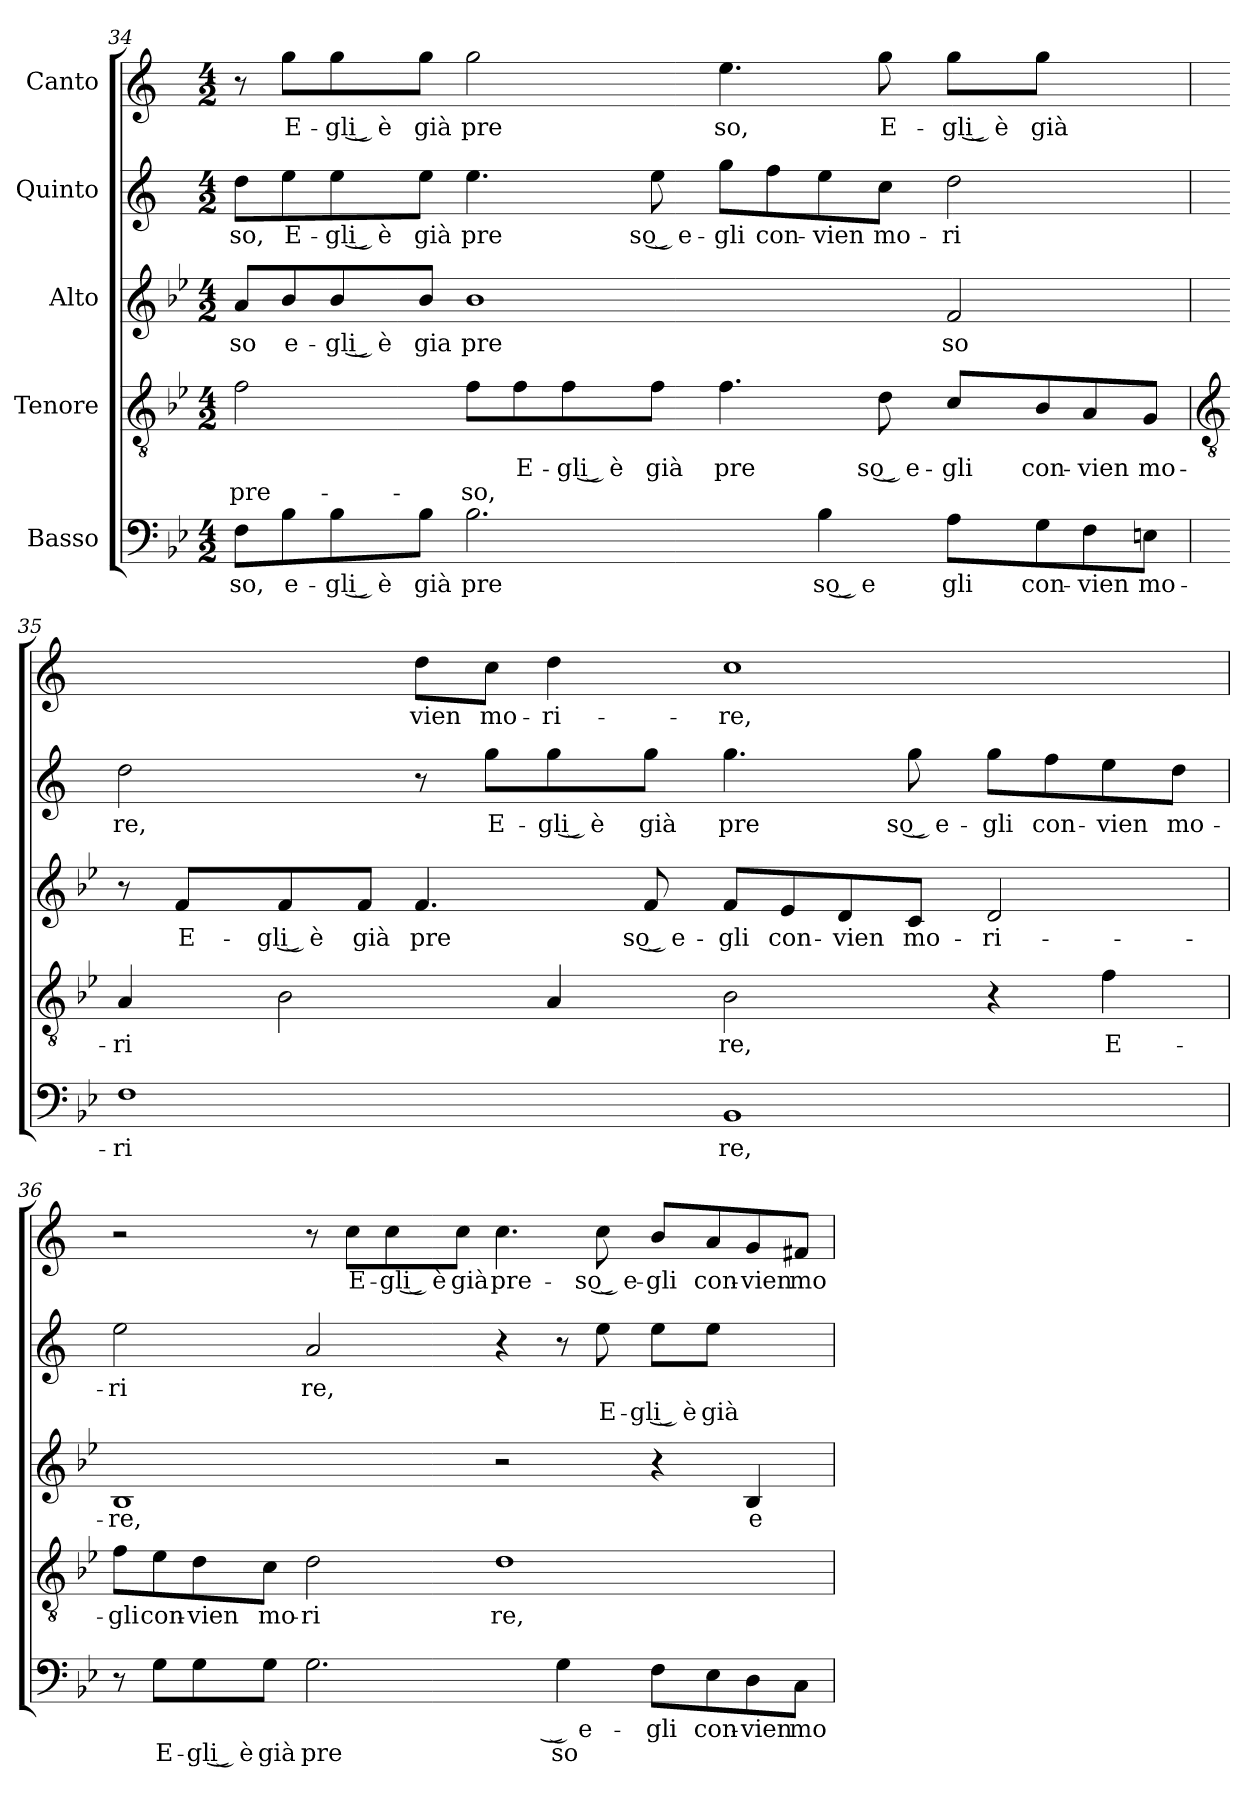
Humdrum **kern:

**kern	**text	**text	**kern	**text	**text	**kern	**text	**kern	**text	**text	**kern	**text
*part5	*part5	*part5	*part4	*part4	*part4	*part3	*part3	*part2	*part2	*part2	*part1	*part1
*staff5	*staff5	*staff5	*staff4	*staff4	*staff4	*staff3	*staff3	*staff2	*staff2	*staff2	*staff1	*staff1
*I"Basso	*	*	*I"Tenore	*	*	*I"Alto	*	*I"Quinto	*	*	*I"Canto	*
!!LO:LB:g=z
*clefF4	*	*	*clefGv2	*	*	*clefG2	*	*clefG2	*	*	*clefG2	*
*	*	*	*	*	*	*	*	*ITrd1c2	*	*	*ITrd1c2	*
*k[b-e-]	*	*	*k[b-e-]	*	*	*k[b-e-]	*	*k[b-e-]	*	*	*k[b-e-]	*
*B-:	*	*	*B-:	*	*	*B-:	*	*B-:	*	*	*B-:	*
*M4/2	*	*	*M4/2	*	*	*M4/2	*	*M4/2	*	*	*M4/2	*
=34	=34	=34	=34	=34	=34	=34	=34	=34	=34	=34	=34	=34
!	!LO:LY:b	!	!	!	!LO:LY:b	!	!LO:LY:b	!	!LO:LY:b	!	!	!
8F\L	so,	.	2f	.	pre-	8a/L	so	8cc\L	so,	.	8r	.
!	!LO:LY:b	!	!	!	!	!	!LO:LY:b	!	!LO:LY:b	!	!	!LO:LY:b
8B-\	e-	.	.	.	.	8b-/	e-	8dd\	E-	.	8ff\L	E-
!	!LO:LY:b	!	!	!	!	!	!LO:LY:b	!	!LO:LY:b	!	!	!LO:LY:b
8B-\	-gli͜ è	.	.	.	.	8b-/	-gli͜ è	8dd\	-gli͜ è	.	8ff\	-gli͜ è
!	!LO:LY:b	!	!	!	!	!	!LO:LY:b	!	!LO:LY:b	!	!	!LO:LY:b
8B-\J	già	.	.	.	.	8b-/J	gia	8dd\J	già	.	8ff\J	già
!	!LO:LY:b	!	!	!	!LO:LY:b	!	!LO:LY:b	!	!LO:LY:b	!	!	!LO:LY:b
2.B-	pre	.	8f\L	.	-so,	1b-	pre	4.dd	pre	.	2ff	pre
!	!	!	!	!LO:LY:b	!	!	!	!	!	!	!	!
.	.	.	8f\	E-	.	.	.	.	.	.	.	.
!	!	!	!	!LO:LY:b	!	!	!	!	!	!	!	!
.	.	.	8f\	-gli͜ è	.	.	.	.	.	.	.	.
!	!	!	!	!LO:LY:b	!	!	!	!	!LO:LY:b	!	!	!
.	.	.	8f\J	già	.	.	.	8dd	so͜ e-	.	.	.
!	!	!	!	!LO:LY:b	!	!	!	!	!LO:LY:b	!	!	!LO:LY:b
.	.	.	4.f	pre	.	.	.	8ff\L	-gli	.	4.dd	so,
!	!	!	!	!	!	!	!	!	!LO:LY:b	!	!	!
.	.	.	.	.	.	.	.	8ee-\	con-	.	.	.
!	!LO:LY:b	!	!	!	!	!	!	!	!LO:LY:b	!	!	!
4B-	so͜ e	.	.	.	.	.	.	8dd\	-vien	.	.	.
!	!	!	!	!LO:LY:b	!	!	!	!	!LO:LY:b	!	!	!LO:LY:b
.	.	.	8d	so͜ e-	.	.	.	8b-\J	mo-	.	8ff	E-
!	!LO:LY:b	!	!	!LO:LY:b	!	!	!LO:LY:b	!	!LO:LY:b	!	!	!LO:LY:b
8A\L	gli	.	8c/L	-gli	.	2f	so	2cc	-ri	.	8ff\L	-gli͜ è
!	!LO:LY:b	!	!	!LO:LY:b	!	!	!	!	!	!	!	!LO:LY:b
8G\	con-	.	8B-/	con-	.	.	.	.	.	.	8ff\J	già
!	!LO:LY:b	!	!	!LO:LY:b	!	!	!	!	!	!	!	!LO:LY:b
8F\	-vien	.	8A/	-vien	.	.	.	.	.	.	[4ffyy	pre
!	!LO:LY:b	!	!	!LO:LY:b	!	!	!	!	!	!	!	!
8En\J	mo-	.	8G/J	mo-	.	.	.	.	.	.	.	.
!!LO:LB:g=z
=35	=35	=35	=35	=35	=35	=35	=35	=35	=35	=35	=35	=35
*	*	*	*clefGv2	*	*	*	*	*	*	*	*	*
!	!LO:LY:b	!	!	!LO:LY:b	!	!	!	!	!LO:LY:b	!	!	!
1F	-ri	.	4A	-ri	.	8r	.	2cc	re,	.	8ff\Lyy]	.
!	!	!	!	!	!	!	!LO:LY:b	!	!	!	!	!LO:LY:b
.	.	.	.	.	.	8f/L	E-	.	.	.	8ff\	so͜ e-
!	!	!	!	!	!	!	!LO:LY:b	!	!	!	!	!LO:LY:b
.	.	.	2B-	.	.	8f/	-gli͜ è	.	.	.	8ee-\	-gli
!	!	!	!	!	!	!	!LO:LY:b	!	!	!	!	!LO:LY:b
.	.	.	.	.	.	8f/J	già	.	.	.	8dd\J	con-
!	!	!	!	!	!	!	!LO:LY:b	!	!	!	!	!LO:LY:b
.	.	.	.	.	.	4.f	pre	8r	.	.	8cc\L	-vien
!	!	!	!	!	!	!	!	!	!LO:LY:b	!	!	!LO:LY:b
.	.	.	.	.	.	.	.	8ff\L	E-	.	8b-\J	mo-
!	!	!	!	!	!	!	!	!	!LO:LY:b	!	!	!LO:LY:b
.	.	.	4A	.	.	.	.	8ff\	-gli͜ è	.	4cc	-ri-
!	!	!	!	!	!	!	!LO:LY:b	!	!LO:LY:b	!	!	!
.	.	.	.	.	.	8f	so͜ e-	8ff\J	già	.	.	.
!	!LO:LY:b	!	!	!LO:LY:b	!	!	!LO:LY:b	!	!LO:LY:b	!	!	!LO:LY:b
1BB-	re,	.	2B-	re,	.	8f/L	-gli	4.ff	pre	.	1b-	-re,
!	!	!	!	!	!	!	!LO:LY:b	!	!	!	!	!
.	.	.	.	.	.	8e-/	con-	.	.	.	.	.
!	!	!	!	!	!	!	!LO:LY:b	!	!	!	!	!
.	.	.	.	.	.	8d/	-vien	.	.	.	.	.
!	!	!	!	!	!	!	!LO:LY:b	!	!LO:LY:b	!	!	!
.	.	.	.	.	.	8c/J	mo-	8ff	so͜ e-	.	.	.
!	!	!	!	!	!	!	!LO:LY:b	!	!LO:LY:b	!	!	!
.	.	.	4r	.	.	2d	-ri-	8ff\L	-gli	.	.	.
!	!	!	!	!	!	!	!	!	!LO:LY:b	!	!	!
.	.	.	.	.	.	.	.	8ee-\	con-	.	.	.
!	!	!	!	!LO:LY:b	!	!	!	!	!LO:LY:b	!	!	!
.	.	.	4f	E-	.	.	.	8dd\	-vien	.	.	.
!	!	!	!	!	!	!	!	!	!LO:LY:b	!	!	!
.	.	.	.	.	.	.	.	8cc\J	mo-	.	.	.
=36	=36	=36	=36	=36	=36	=36	=36	=36	=36	=36	=36	=36
!	!	!	!	!LO:LY:b	!	!	!LO:LY:b	!	!LO:LY:b	!	!	!
8r	.	.	8f\L	-gli	.	1B-	-re,	2dd	-ri	.	2r	.
!	!	!LO:LY:b	!	!LO:LY:b	!	!	!	!	!	!	!	!
8G\L	.	E-	8e-\	con-	.	.	.	.	.	.	.	.
!	!	!LO:LY:b	!	!LO:LY:b	!	!	!	!	!	!	!	!
8G\	.	-gli͜ è	8d\	-vien	.	.	.	.	.	.	.	.
!	!	!LO:LY:b	!	!LO:LY:b	!	!	!	!	!	!	!	!
8G\J	.	già	8c\J	mo-	.	.	.	.	.	.	.	.
!	!	!LO:LY:b	!	!LO:LY:b	!	!	!	!	!LO:LY:b	!	!	!
2.G	.	pre	2d	-ri	.	.	.	2g	re,	.	8r	.
!	!	!	!	!	!	!	!	!	!	!	!	!LO:LY:b
.	.	.	.	.	.	.	.	.	.	.	8b-\L	E-
!	!	!	!	!	!	!	!	!	!	!	!	!LO:LY:b
.	.	.	.	.	.	.	.	.	.	.	8b-\	-gli͜ è
!	!	!	!	!	!	!	!	!	!	!	!	!LO:LY:b
.	.	.	.	.	.	.	.	.	.	.	8b-\J	già
!	!	!	!	!LO:LY:b	!	!	!	!	!	!	!	!LO:LY:b
.	.	.	1d	re,	.	2r	.	4r	.	.	4.b-	pre-
!	!LO:LY:b	!LO:LY:b	!	!	!	!	!	!	!	!	!	!
4G	͜ e-	-so	.	.	.	.	.	8r	.	.	.	.
!	!	!	!	!	!	!	!	!	!	!LO:LY:b	!	!LO:LY:b
.	.	.	.	.	.	.	.	8dd	.	E-	8b-	-so͜ e-
!	!LO:LY:b	!	!	!	!	!	!	!	!	!LO:LY:b	!	!LO:LY:b
8F\L	gli	.	.	.	.	4r	.	8dd\L	.	-gli͜ è	8a/L	-gli
!	!LO:LY:b	!	!	!	!	!	!	!	!	!LO:LY:b	!	!LO:LY:b
8E-\	con-	.	.	.	.	.	.	8dd\J	.	già	8g/	con-
!	!LO:LY:b	!	!	!	!	!	!LO:LY:b	!	!	!LO:LY:b	!	!LO:LY:b
8D\	-vien	.	.	.	.	4B-	e-	[4ddyy	.	pre	8f/	-vien
!	!LO:LY:b	!	!	!	!	!	!	!	!	!	!	!LO:LY:b
8C\J	mo-	.	.	.	.	.	.	.	.	.	8en/J	mo-
=	=	=	=	=	=	=	=	=	=	=	=	=
*-	*-	*-	*-	*-	*-	*-	*-	*-	*-	*-	*-	*-
